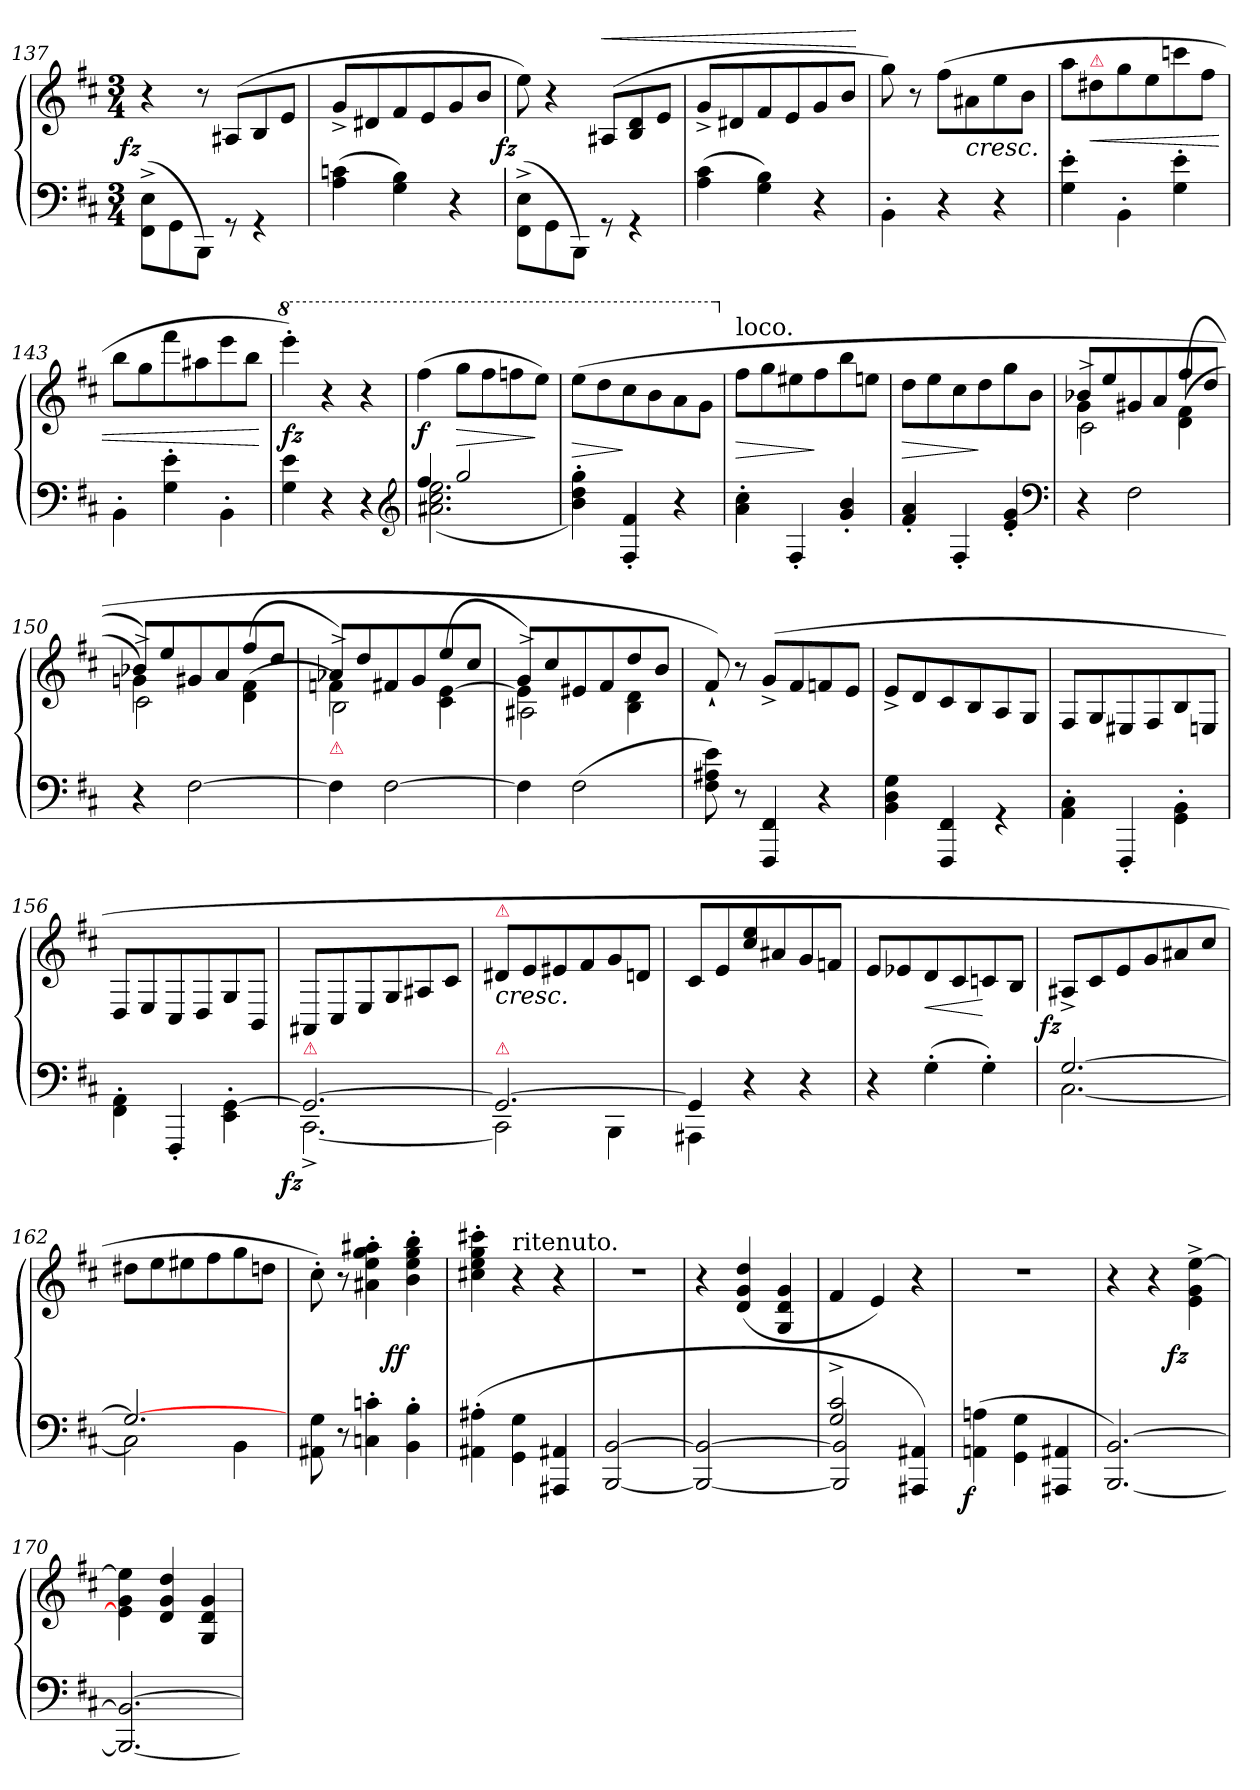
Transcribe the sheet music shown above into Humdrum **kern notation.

**kern	**kern	**dynam
*part1	*part1	*part1
*staff2	*staff1	*staff1/2
*clefF4	*clefG2	*
*k[f#c#]	*k[f#c#]	*
*M3/4	*M3/4	*
=137	=137	=137
!	!	!LO:DY:rj
(8FF#^>\ 8E^>\L	4r	fz
8GG\	.	.
8BBB\J)	8r	.
8rGG	(>8A#XL	.
4rGG	8B/	.
.	8eJ	.
=138	=138	=138
(4A 4cn	8g^<L	.
.	8d#X	.
4G 4B)	8f#	.
.	8e	.
4r	8g	.
.	8bJ	.
=139	=139	=139
!	!	!LO:DY:rj
(>8FF#^>\ 8E^>\L	8ee)	fz
8GG\	4r	.
8BBB\J)	.	.
!	!	!LO:HP:a
8rGG	(8A#XL	<
4rGG	8B/ 8d/	.
.	8eJ	.
=140	=140	=140
(4A 4c#	8g^<L	.
.	8d#X	.
4G 4B)	8f#	.
.	8e	.
4r	8g	.
.	8bJ	.
.	.	[
=141	=141	=141
4BB'\	8gg)	.
.	8r	.
4r	(8ff#L	.
.	8a#X	<
4r	8ee	.
.	8bJ	.
=142	=142	=142
4G' 4e'	8aaL	.
!	!LO:TX:a:color=crimson:t=⚠	!
.	8dd#X	<
4BB'\	8gg	.
.	8ee	.
4G' 4e'	8cccn	.
.	8ff#J	.
=143	=143	=143
4BB'\	8bbL	.
.	8gg	.
4G' 4e'	8fff#	.
.	8aa#X	.
4BB'\	8eee	.
.	8bbJ	.
.	.	[ [
=144	=144	=144
*	*8va	*
4G 4e	4eeee'>)	fz
4r	4r	.
4r	4r	.
*clefG2	*	*
=145	=145	=145
*^	*	*
4ff#	(<2.a#X 2.cc# 2.ee	(4fff#	f
2gg	.	8gggL	>
.	.	8fff#	.
.	.	8fffn	.
.	.	8eeeJ)	]
*v	*v	*	*
=146	=146	=146
4b' 4dd' 4gg')	(>8eeeL	>
.	8ddd	.
4F#' 4f#'	8ccc#	]
.	8bb	.
4r	8aa	.
.	8ggJ	.
=147	=147	=147
*	*X8va	*
!	!LO:TX:a:t=loco.	!
4a' 4cc#'	8ff#L	>
.	8gg	.
4F#'	8ee#X	.
.	8ff#	]
4g' 4b'	8bb	.
.	8eenJ	.
=148	=148	=148
4f#' 4a'	8ddL	>
.	8ee	.
4F#'	8cc#	.
.	8dd	]
4e' 4g'	8gg	.
.	8bJ	.
*clefF4	*	*
=149	=149	=149
*	*^	*
*	*	*^	*
4r	8b-X/L	4g	2c#^<\	.
.	8ee/	.	.	.
2F#	8g#X/	2rddddyy	.	.
.	8a/	.	.	.
.	8ff#/	.	(<(<4d\ 4f#\	.
.	8dd/J	.	.	.
=150	=150	=150	=150	=150
4r	8b-X/L	4gn)	2c#^<\)	.
.	8ee/	.	.	.
[2F#	8g#X/	2rbbbyy	.	.
.	8a/	.	.	.
.	8ff#/	.	(<(<4d\ 4f#\	.
.	8dd/J	.	.	.
=151	=151	=151	=151	=151
!	!LO:TX:b:color=crimson:t=⚠	!	!	!
4F#]	8a-X/L	4fn)	2B^<\)	.
.	8dd/	.	.	.
[2F#	8f#X/	2rddddyy	.	.
.	8g/	.	.	.
.	8ee/	.	(<4c#\ [4e\	.
.	8cc#/J	.	.	.
=152	=152	=152	=152	=152
4F#]	8g/L	4e]	2A#X^<\)	.
.	8cc#/	.	.	.
(2F#	8e#X/	2rbbbyy	.	.
.	8f#/	.	.	.
.	8dd/	.	4B\ 4d\	.
.	8b/J	.	.	.
*	*v	*v	*v	*
=153	=153	=153
8F# 8A#X 8e)	8f#`)	.
8r	8r	.
4FFF# 4FF#	(>8g^<L	.
.	8f#	.
4r	8fn	.
.	8eJ	.
=154	=154	=154
4BB 4D 4G	8e^<L	.
.	8d	.
4FFF# 4FF#	8c#	.
.	8B	.
4rGG	8A	.
.	8GJ	.
=155	=155	=155
4AA'<\ 4C#'<\	8F#/L	.
.	8G/	.
4FFF#'</	8E#X	.
.	8F#/	.
4GG'<\ 4BB'<\	8B/	.
.	8EnJ	.
=156	=156	=156
4FF#'<\ 4AA'<\	8D/L	.
.	8E/	.
4FFF#'</	8C#/	.
.	8D/	.
4EE'<\ [4GG'<\	8G/	.
.	8BB/J	.
=157	=157	=157
*^	*	*
!LO:TX:a:color=crimson:t=⚠	!	!	!
!	!	!	!LO:DY:b=2:rj
2.GG_	[2.CC#^\	8AA#XL	fz
.	.	8C#/	.
.	.	8E/	.
.	.	8G/	.
.	.	8A#X	.
.	.	8c#/J	.
=158	=158	=158	=158
!	!	!LO:TX:a:color=crimson:t=⚠	!
!LO:TX:a:color=crimson:t=⚠	!	!	!
2.GG_	2CC#]	8d#XL	<
.	.	8e	.
.	.	8e#X	.
.	.	8f#	.
.	4BBB	8g	.
.	.	8dnJ	.
=159	=159	=159	=159
4GG]	4AAA#X	8c#L	.
.	.	8e	.
4r	4rAAAyy	8cc# 8ee	.
.	.	8a#X	.
4r	4rAAAyy	8g	.
.	.	8fnJ	.
*v	*v	*	*
=160	=160	=160
4r	8eL	.
.	8e-X	.
!	!	!LO:HP:b
(4G'	8d	<
.	8c#	.
4G')	8cn	[
.	8BJ	.
=161	=161	=161
*^	*	*
!	!	!	!LO:DY:rj
[2.G	[2.C#	8A#X^<L	fz
.	.	8c#	.
.	.	8e	.
.	.	8g	.
.	.	8a#X	.
.	.	8cc#J	.
=162	=162	=162	=162
2.G_	2C#]	8dd#XL	.
.	.	8ee	.
.	.	8ee#X	.
.	.	8ff#	.
.	4BB	8gg	.
.	.	8ddnJ	[
*v	*v	*	*
=163	=163	=163
8AA#X 8G	8cc#')	.
8r	8r	.
4Cn' 4cn'	4a#X' 4ee' 4gg' 4aa#X'	.
!	!	!LO:DY:rj
4BB' 4B'	4b' 4ee' 4gg' 4bb'	ff
=164	=164	=164
(<4AA#X' 4A#X'	4cc#X' 4ee' 4gg' 4ccc#X'	.
!	!LO:TX:a:t=ritenuto.	!
4GG\ 4G\	4r	.
4AAA#X 4AA#X	4r	.
=165	=165	=165
!LO:N:vis=2	!	!
[2.BBB [<2.BB	2.rdd	.
=166	=166	=166
!LO:N:vis=2	!	!
2.BBB_ 2.BB_	4r	.
.	(>4d 4g 4dd	.
.	4G/ 4d/ 4g/	.
=167	=167	=167
*^	*	*
2G^> 2c#^>	2BBB]/ 2BB]/	4f#	.
.	.	4e)	.
4rcyy	4AAA#X/ 4AA#X/)	4r	.
=168	=168	=168	=168
!	!	!	!LO:DY:b=2:rj
*v	*v	*	*
(4AAn 4An	2.rdd	f
4GG\ 4G\	.	.
4AAA#X 4AA#X	.	.
=169	=169	=169
[2.BBB [2.BB)	4r	.
.	4r	.
!	!	!LO:DY:rj
.	4e^>\ 4g^>\ [4ee^>\	fz
=170	=170	=170
2.BBB_ 2.BB_	4e]\ 4g\ 4ee]\	.
.	4d 4g 4dd	.
.	4G/ 4d/ 4g/	.
=	=	=
*-	*-	*-
